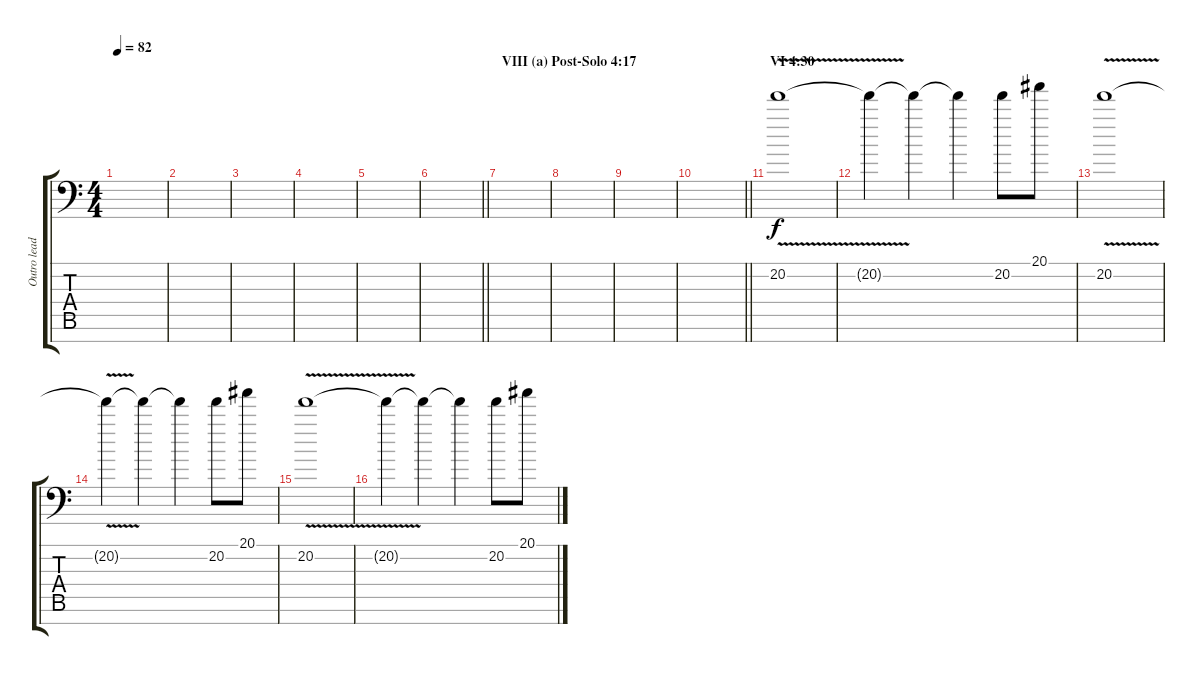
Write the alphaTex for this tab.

\track ("Outro lead guitar " "Outro lead") {instrument distortionguitar}
\staff {score tabs}
\tuning (D4 A3 F3 C3 G2 D2 A1) {hide}
\ts (4 4)
\tempo 82
\clef f4
\ks c
|
|
|
|
|
\barLineRight lightlight
|
\section ("" "VIII (a) Post-Solo 4:17")
|
|
|
\barLineRight lightlight
|
\section ("" "VI 4:30")
20.2{v}.1{instrument distortionguitar} |
20.2{t}.4 20.2{t}.4 20.2{t}.4 20.2.8 20.1.8 |
20.2{v}.1 |
20.2{t}.4 20.2{t}.4 20.2{t}.4 20.2.8 20.1.8 |
20.2{v}.1 |
20.2{t}.4 20.2{t}.4 20.2{t}.4 20.2.8 20.1.8
